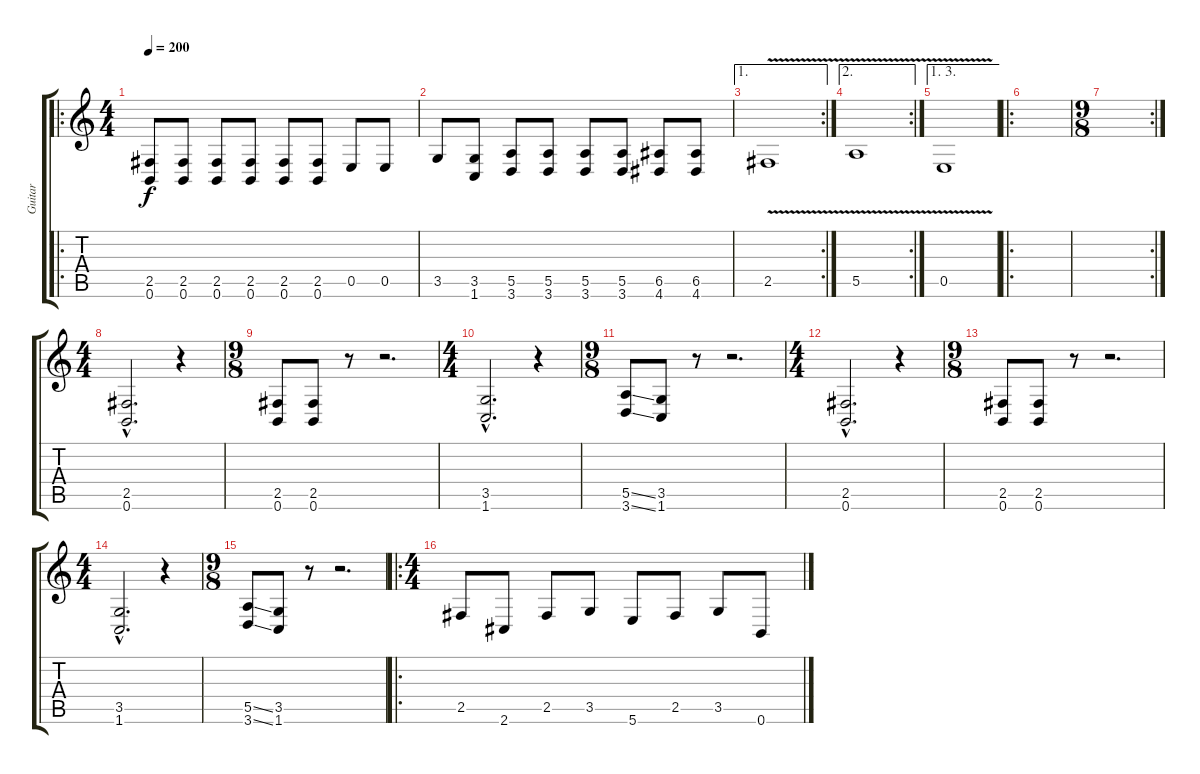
\track ("Guitar " "Guitar ") {instrument distortionguitar}
\staff {score tabs}
\tuning (B3 Gb3 D3 A2 E2 B1) {hide}
\ro
\ts (4 4)
\tempo 200
\clef g2
\ks c
(2.5 0.6).8{dy f} (2.5 0.6).8 (2.5 0.6).8 (2.5 0.6).8 (2.5 0.6).8 (2.5 0.6).8 0.5.8 0.5.8 |
3.5.8 (3.5 1.6).8 (5.5 3.6).8 (5.5 3.6).8 (5.5 3.6).8 (5.5 3.6).8 (6.5 4.6).8 (6.5 4.6).8 |
\ae 1
\rc 2
2.5{v}.1 |
\ae 2
\rc 2
5.5{v}.1 |
\ae (1 3)
0.5{v}.1 |
\ro
|
\rc 2
\ts (9 8)
|
\ts (4 4)
(2.5{hac} 0.6{hac}).2{d} r.4 |
\ts (9 8)
(2.5 0.6).8 (2.5 0.6).8 r.8 r.2{d} |
\ts (4 4)
(3.5{hac} 1.6{hac}).2{d} r.4 |
\ts (9 8)
(5.5{ss} 3.6{ss}).8 (3.5 1.6).8 r.8 r.2{d} |
\ts (4 4)
(2.5{hac} 0.6{hac}).2{d} r.4 |
\ts (9 8)
(2.5 0.6).8 (2.5 0.6).8 r.8 r.2{d} |
\ts (4 4)
(3.5{hac} 1.6{hac}).2{d} r.4 |
\ts (9 8)
(5.5{ss} 3.6{ss}).8 (3.5 1.6).8 r.8 r.2{d} |
\ro
\ts (4 4)
2.5.8 2.6.8 2.5.8 3.5.8 5.6.8 2.5.8 3.5.8 0.6.8
